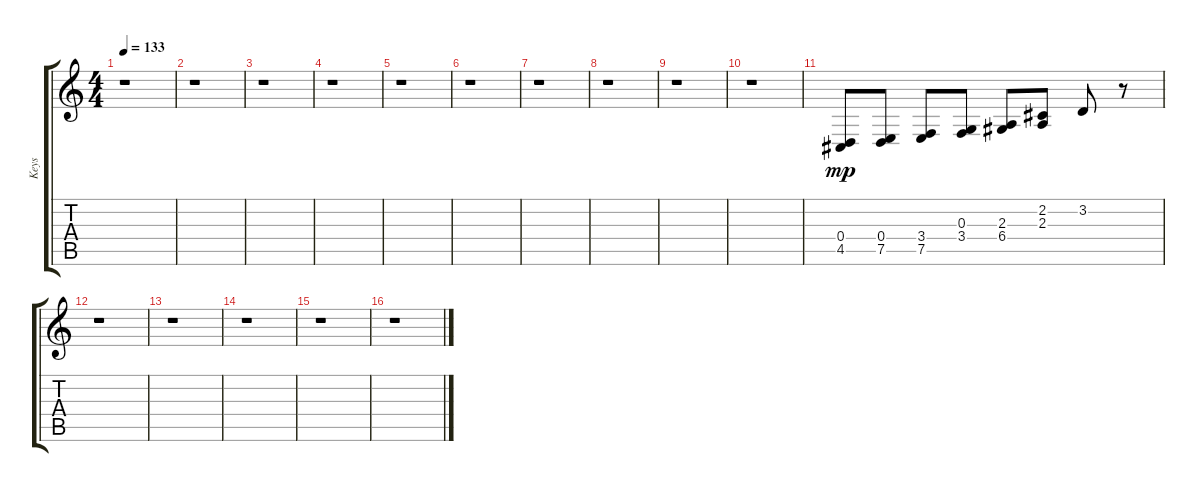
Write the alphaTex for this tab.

\track ("Keys" "Keys") {instrument harpsichord}
\staff {score tabs}
\tuning (E4 B3 G3 D3 A2 E2) {hide}
\ts (4 4)
\tempo 133
\clef g2
\ks c
r.1{dy mp} |
r.1 |
r.1 |
r.1 |
r.1 |
r.1 |
r.1 |
r.1 |
r.1 |
r.1 |
(0.4 4.5).8 (0.4 7.5).8 (3.4 7.5).8 (0.3 3.4).8 (2.3 6.4).8 (2.2 2.3).8 3.2.8 r.8 |
r.1 |
r.1 |
r.1 |
r.1 |
r.1
